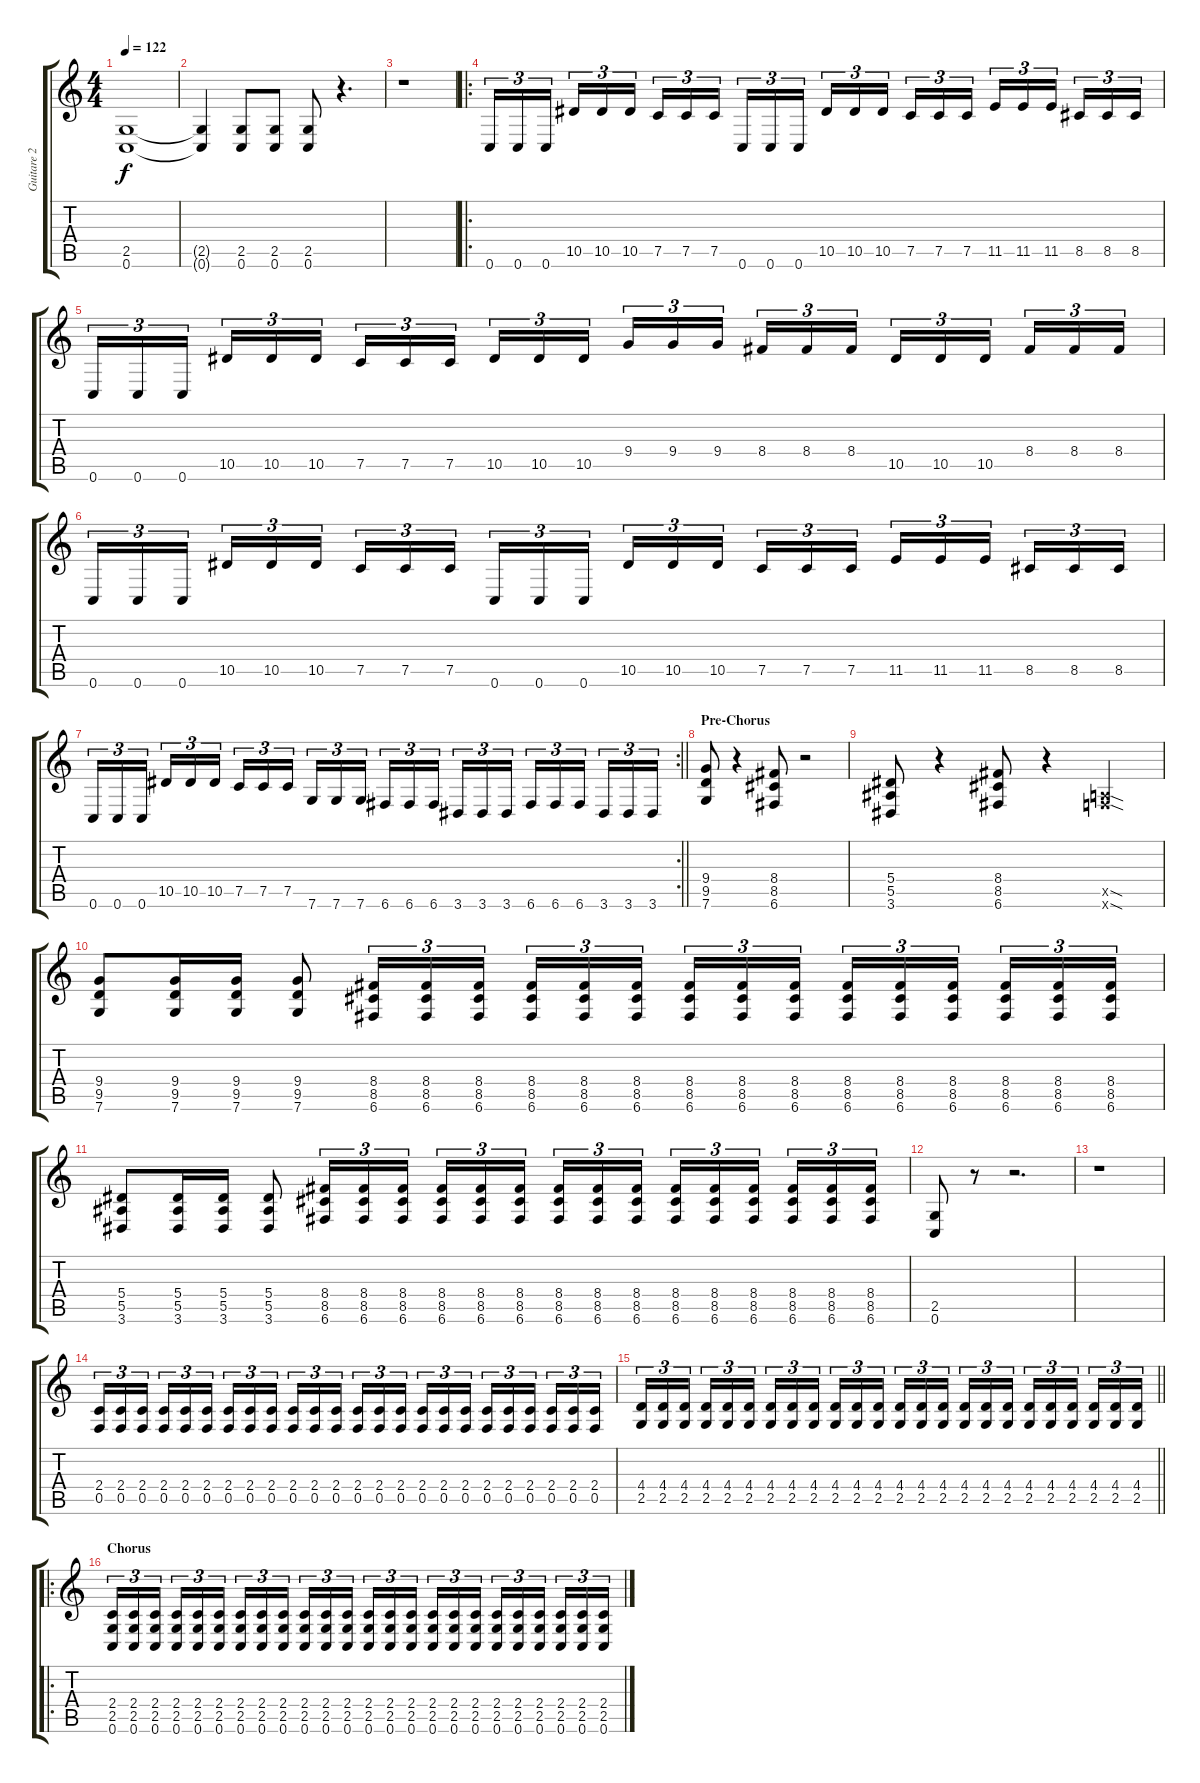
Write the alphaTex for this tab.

\track ("Guitare 2" "Guitare 2") {instrument distortionguitar}
\staff {score tabs}
\tuning (C4 G3 Eb3 Bb2 F2 C2) {hide}
\ts (4 4)
\tempo 122
\clef g2
\ks c
(2.5 0.6).1{dy f} |
(2.5{t} 0.6{t}).4 (2.5 0.6).8 (2.5 0.6).8 (2.5 0.6).8 r.4{d} |
r.1 |
\ro
0.6.16{tu (3 2)} 0.6.16{tu (3 2)} 0.6.16{tu (3 2) beam splitsecondary} 10.5.16{tu (3 2)} 10.5.16{tu (3 2)} 10.5.16{tu (3 2)} 7.5.16{tu (3 2)} 7.5.16{tu (3 2)} 7.5.16{tu (3 2) beam splitsecondary} 0.6.16{tu (3 2)} 0.6.16{tu (3 2)} 0.6.16{tu (3 2)} 10.5.16{tu (3 2)} 10.5.16{tu (3 2)} 10.5.16{tu (3 2) beam splitsecondary} 7.5.16{tu (3 2)} 7.5.16{tu (3 2)} 7.5.16{tu (3 2)} 11.5.16{tu (3 2)} 11.5.16{tu (3 2)} 11.5.16{tu (3 2) beam splitsecondary} 8.5.16{tu (3 2)} 8.5.16{tu (3 2)} 8.5.16{tu (3 2)} |
0.6.16{tu (3 2)} 0.6.16{tu (3 2)} 0.6.16{tu (3 2) beam splitsecondary} 10.5.16{tu (3 2)} 10.5.16{tu (3 2)} 10.5.16{tu (3 2)} 7.5.16{tu (3 2)} 7.5.16{tu (3 2)} 7.5.16{tu (3 2) beam splitsecondary} 10.5.16{tu (3 2)} 10.5.16{tu (3 2)} 10.5.16{tu (3 2)} 9.4.16{tu (3 2)} 9.4.16{tu (3 2)} 9.4.16{tu (3 2) beam splitsecondary} 8.4.16{tu (3 2)} 8.4.16{tu (3 2)} 8.4.16{tu (3 2)} 10.5.16{tu (3 2)} 10.5.16{tu (3 2)} 10.5.16{tu (3 2) beam splitsecondary} 8.4.16{tu (3 2)} 8.4.16{tu (3 2)} 8.4.16{tu (3 2)} |
0.6.16{tu (3 2)} 0.6.16{tu (3 2)} 0.6.16{tu (3 2) beam splitsecondary} 10.5.16{tu (3 2)} 10.5.16{tu (3 2)} 10.5.16{tu (3 2)} 7.5.16{tu (3 2)} 7.5.16{tu (3 2)} 7.5.16{tu (3 2) beam splitsecondary} 0.6.16{tu (3 2)} 0.6.16{tu (3 2)} 0.6.16{tu (3 2)} 10.5.16{tu (3 2)} 10.5.16{tu (3 2)} 10.5.16{tu (3 2) beam splitsecondary} 7.5.16{tu (3 2)} 7.5.16{tu (3 2)} 7.5.16{tu (3 2)} 11.5.16{tu (3 2)} 11.5.16{tu (3 2)} 11.5.16{tu (3 2) beam splitsecondary} 8.5.16{tu (3 2)} 8.5.16{tu (3 2)} 8.5.16{tu (3 2)} |
\rc 2
\barLineRight lightlight
0.6.16{tu (3 2)} 0.6.16{tu (3 2)} 0.6.16{tu (3 2) beam splitsecondary} 10.5.16{tu (3 2)} 10.5.16{tu (3 2)} 10.5.16{tu (3 2)} 7.5.16{tu (3 2)} 7.5.16{tu (3 2)} 7.5.16{tu (3 2) beam splitsecondary} 7.6.16{tu (3 2)} 7.6.16{tu (3 2)} 7.6.16{tu (3 2)} 6.6.16{tu (3 2)} 6.6.16{tu (3 2)} 6.6.16{tu (3 2) beam splitsecondary} 3.6.16{tu (3 2)} 3.6.16{tu (3 2)} 3.6.16{tu (3 2)} 6.6.16{tu (3 2)} 6.6.16{tu (3 2)} 6.6.16{tu (3 2) beam splitsecondary} 3.6.16{tu (3 2)} 3.6.16{tu (3 2)} 3.6.16{tu (3 2)} |
\section ("" "Pre-Chorus")
(9.4 9.5 7.6).8 r.4 (8.4 8.5 6.6).8 r.2 |
(5.4 5.5 3.6).8 r.4 (8.4 8.5 6.6).8 r.4 (0.5{sod x} 9.6{sod x}).4 |
(9.4 9.5 7.6).8 (9.4 9.5 7.6).16 (9.4 9.5 7.6).16 (9.4 9.5 7.6).8 (8.4 8.5 6.6).16{tu (3 2)} (8.4 8.5 6.6).16{tu (3 2)} (8.4 8.5 6.6).16{tu (3 2)} (8.4 8.5 6.6).16{tu (3 2)} (8.4 8.5 6.6).16{tu (3 2)} (8.4 8.5 6.6).16{tu (3 2) beam splitsecondary} (8.4 8.5 6.6).16{tu (3 2)} (8.4 8.5 6.6).16{tu (3 2)} (8.4 8.5 6.6).16{tu (3 2)} (8.4 8.5 6.6).16{tu (3 2)} (8.4 8.5 6.6).16{tu (3 2)} (8.4 8.5 6.6).16{tu (3 2) beam splitsecondary} (8.4 8.5 6.6).16{tu (3 2)} (8.4 8.5 6.6).16{tu (3 2)} (8.4 8.5 6.6).16{tu (3 2)} |
(5.4 5.5 3.6).8 (5.4 5.5 3.6).16 (5.4 5.5 3.6).16 (5.4 5.5 3.6).8 (8.4 8.5 6.6).16{tu (3 2)} (8.4 8.5 6.6).16{tu (3 2)} (8.4 8.5 6.6).16{tu (3 2)} (8.4 8.5 6.6).16{tu (3 2)} (8.4 8.5 6.6).16{tu (3 2)} (8.4 8.5 6.6).16{tu (3 2) beam splitsecondary} (8.4 8.5 6.6).16{tu (3 2)} (8.4 8.5 6.6).16{tu (3 2)} (8.4 8.5 6.6).16{tu (3 2)} (8.4 8.5 6.6).16{tu (3 2)} (8.4 8.5 6.6).16{tu (3 2)} (8.4 8.5 6.6).16{tu (3 2) beam splitsecondary} (8.4 8.5 6.6).16{tu (3 2)} (8.4 8.5 6.6).16{tu (3 2)} (8.4 8.5 6.6).16{tu (3 2)} |
(2.5 0.6).8 r.8 r.2{d} |
r.1 |
(2.4 0.5).16{tu (3 2)} (2.4 0.5).16{tu (3 2)} (2.4 0.5).16{tu (3 2) beam splitsecondary} (2.4 0.5).16{tu (3 2)} (2.4 0.5).16{tu (3 2)} (2.4 0.5).16{tu (3 2)} (2.4 0.5).16{tu (3 2)} (2.4 0.5).16{tu (3 2)} (2.4 0.5).16{tu (3 2) beam splitsecondary} (2.4 0.5).16{tu (3 2)} (2.4 0.5).16{tu (3 2)} (2.4 0.5).16{tu (3 2)} (2.4 0.5).16{tu (3 2)} (2.4 0.5).16{tu (3 2)} (2.4 0.5).16{tu (3 2) beam splitsecondary} (2.4 0.5).16{tu (3 2)} (2.4 0.5).16{tu (3 2)} (2.4 0.5).16{tu (3 2)} (2.4 0.5).16{tu (3 2)} (2.4 0.5).16{tu (3 2)} (2.4 0.5).16{tu (3 2) beam splitsecondary} (2.4 0.5).16{tu (3 2)} (2.4 0.5).16{tu (3 2)} (2.4 0.5).16{tu (3 2)} |
\barLineRight lightlight
(4.4 2.5).16{tu (3 2)} (4.4 2.5).16{tu (3 2)} (4.4 2.5).16{tu (3 2) beam splitsecondary} (4.4 2.5).16{tu (3 2)} (4.4 2.5).16{tu (3 2)} (4.4 2.5).16{tu (3 2)} (4.4 2.5).16{tu (3 2)} (4.4 2.5).16{tu (3 2)} (4.4 2.5).16{tu (3 2) beam splitsecondary} (4.4 2.5).16{tu (3 2)} (4.4 2.5).16{tu (3 2)} (4.4 2.5).16{tu (3 2)} (4.4 2.5).16{tu (3 2)} (4.4 2.5).16{tu (3 2)} (4.4 2.5).16{tu (3 2) beam splitsecondary} (4.4 2.5).16{tu (3 2)} (4.4 2.5).16{tu (3 2)} (4.4 2.5).16{tu (3 2)} (4.4 2.5).16{tu (3 2)} (4.4 2.5).16{tu (3 2)} (4.4 2.5).16{tu (3 2) beam splitsecondary} (4.4 2.5).16{tu (3 2)} (4.4 2.5).16{tu (3 2)} (4.4 2.5).16{tu (3 2)} |
\ro
\section ("" "Chorus")
(2.4 2.5 0.6).16{tu (3 2)} (2.4 2.5 0.6).16{tu (3 2)} (2.4 2.5 0.6).16{tu (3 2) beam splitsecondary} (2.4 2.5 0.6).16{tu (3 2)} (2.4 2.5 0.6).16{tu (3 2)} (2.4 2.5 0.6).16{tu (3 2)} (2.4 2.5 0.6).16{tu (3 2)} (2.4 2.5 0.6).16{tu (3 2)} (2.4 2.5 0.6).16{tu (3 2) beam splitsecondary} (2.4 2.5 0.6).16{tu (3 2)} (2.4 2.5 0.6).16{tu (3 2)} (2.4 2.5 0.6).16{tu (3 2)} (2.4 2.5 0.6).16{tu (3 2)} (2.4 2.5 0.6).16{tu (3 2)} (2.4 2.5 0.6).16{tu (3 2) beam splitsecondary} (2.4 2.5 0.6).16{tu (3 2)} (2.4 2.5 0.6).16{tu (3 2)} (2.4 2.5 0.6).16{tu (3 2)} (2.4 2.5 0.6).16{tu (3 2)} (2.4 2.5 0.6).16{tu (3 2)} (2.4 2.5 0.6).16{tu (3 2) beam splitsecondary} (2.4 2.5 0.6).16{tu (3 2)} (2.4 2.5 0.6).16{tu (3 2)} (2.4 2.5 0.6).16{tu (3 2)}
